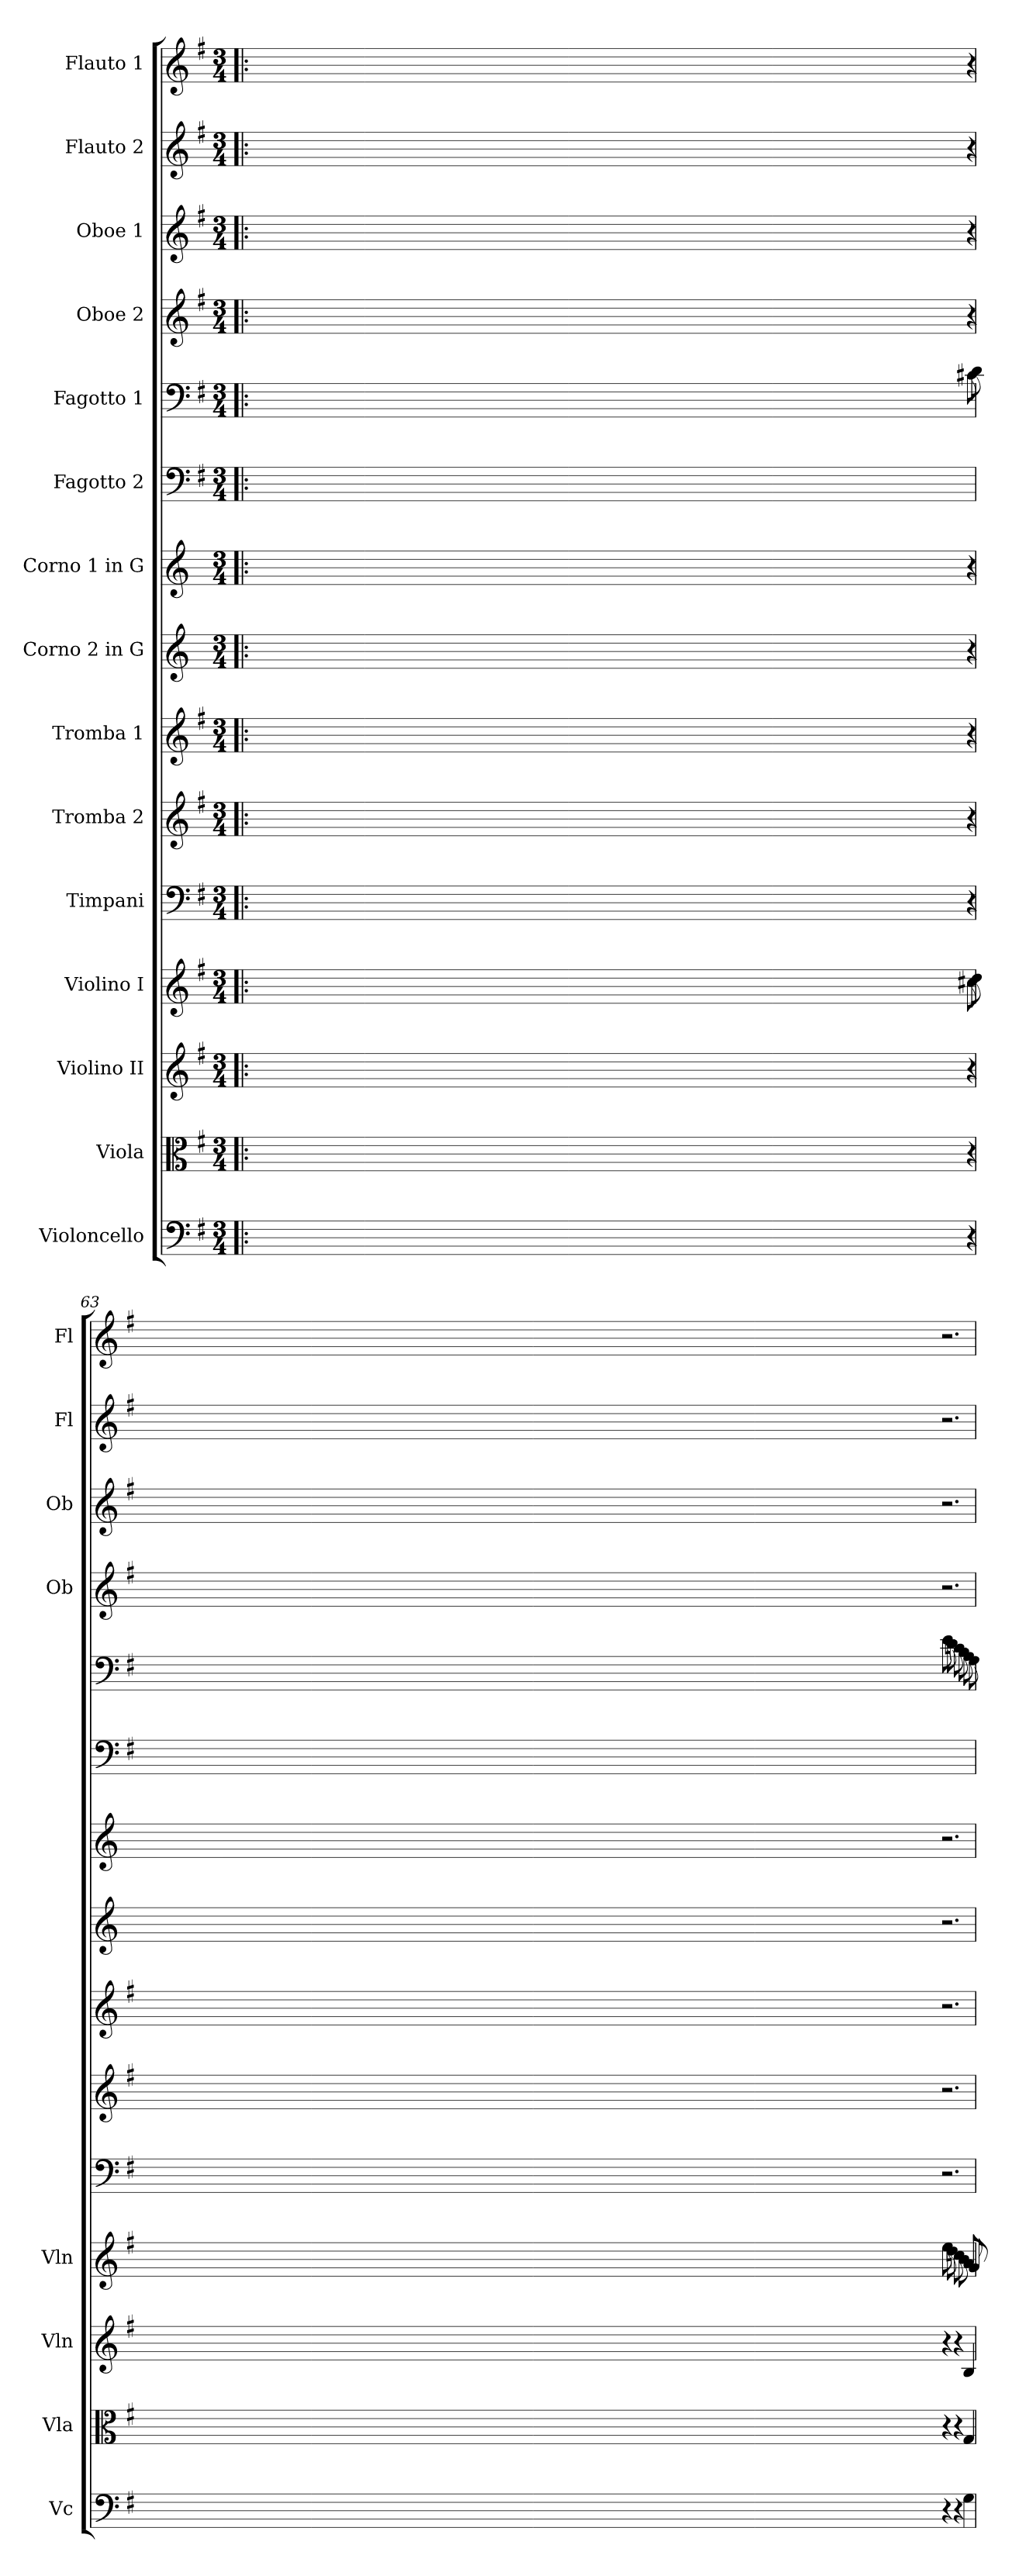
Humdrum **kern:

**kern	**kern	**kern	**kern	**kern	**kern	**kern	**kern	**kern	**kern	**kern	**kern	**kern	**kern	**kern
*part15	*part14	*part13	*part12	*part11	*part10	*part9	*part8	*part7	*part6	*part5	*part4	*part3	*part2	*part1
*staff15	*staff14	*staff13	*staff12	*staff11	*staff10	*staff9	*staff8	*staff7	*staff6	*staff5	*staff4	*staff3	*staff2	*staff1
*I"Violoncello	*I"Viola	*I"Violino II	*I"Violino I	*I"Timpani	*I"Tromba 2	*I"Tromba 1	*I"Corno 2 in G	*I"Corno 1 in G	*I"Fagotto 2	*I"Fagotto 1	*I"Oboe 2	*I"Oboe 1	*I"Flauto 2	*I"Flauto 1
*I'Vc	*I'Vla	*I'Vln	*I'Vln	*	*	*	*	*	*	*	*I'Ob	*I'Ob	*I'Fl	*I'Fl
*clefF4	*clefC3	*clefG2	*clefG2	*clefF4	*clefG2	*clefG2	*clefG2	*clefG2	*clefF4	*clefF4	*clefG2	*clefG2	*clefG2	*clefG2
*	*	*	*	*	*ITrd1c2	*ITrd1c2	*ITrd-4c-7	*ITrd-4c-7	*	*	*	*	*	*
*k[f#]	*k[f#]	*k[f#]	*k[f#]	*k[f#]	*k[b-]	*k[b-]	*k[f#]	*k[f#]	*k[f#]	*k[f#]	*k[f#]	*k[f#]	*k[f#]	*k[f#]
*G:	*G:	*G:	*G:	*G:	*F:	*F:	*G:	*G:	*G:	*G:	*G:	*G:	*G:	*G:
*M3/4	*M3/4	*M3/4	*M3/4	*M3/4	*M3/4	*M3/4	*M3/4	*M3/4	*M3/4	*M3/4	*M3/4	*M3/4	*M3/4	*M3/4
=!|:	=!|:	=!|:	=!|:	=!|:	=!|:	=!|:	=!|:	=!|:	=!|:	=!|:	=!|:	=!|:	=!|:	=!|:
1ryy	1ryy	1ryy	1ryy	1ryy	1ryy	1ryy	1ryy	1ryy	1ryy	1ryy	1ryy	1ryy	1ryy	1ryy
1ryy	1ryy	1ryy	1ryy	1ryy	1ryy	1ryy	1ryy	1ryy	1ryy	1ryy	1ryy	1ryy	1ryy	1ryy
1ryy	1ryy	1ryy	1ryy	1ryy	1ryy	1ryy	1ryy	1ryy	1ryy	1ryy	1ryy	1ryy	1ryy	1ryy
1ryy	1ryy	1ryy	1ryy	1ryy	1ryy	1ryy	1ryy	1ryy	1ryy	1ryy	1ryy	1ryy	1ryy	1ryy
1ryy	1ryy	1ryy	1ryy	1ryy	1ryy	1ryy	1ryy	1ryy	1ryy	1ryy	1ryy	1ryy	1ryy	1ryy
1ryy	1ryy	1ryy	1ryy	1ryy	1ryy	1ryy	1ryy	1ryy	1ryy	1ryy	1ryy	1ryy	1ryy	1ryy
1ryy	1ryy	1ryy	1ryy	1ryy	1ryy	1ryy	1ryy	1ryy	1ryy	1ryy	1ryy	1ryy	1ryy	1ryy
1ryy	1ryy	1ryy	1ryy	1ryy	1ryy	1ryy	1ryy	1ryy	1ryy	1ryy	1ryy	1ryy	1ryy	1ryy
1ryy	1ryy	1ryy	1ryy	1ryy	1ryy	1ryy	1ryy	1ryy	1ryy	1ryy	1ryy	1ryy	1ryy	1ryy
1ryy	1ryy	1ryy	1ryy	1ryy	1ryy	1ryy	1ryy	1ryy	1ryy	1ryy	1ryy	1ryy	1ryy	1ryy
1ryy	1ryy	1ryy	1ryy	1ryy	1ryy	1ryy	1ryy	1ryy	1ryy	1ryy	1ryy	1ryy	1ryy	1ryy
1ryy	1ryy	1ryy	1ryy	1ryy	1ryy	1ryy	1ryy	1ryy	1ryy	1ryy	1ryy	1ryy	1ryy	1ryy
1ryy	1ryy	1ryy	1ryy	1ryy	1ryy	1ryy	1ryy	1ryy	1ryy	1ryy	1ryy	1ryy	1ryy	1ryy
1ryy	1ryy	1ryy	1ryy	1ryy	1ryy	1ryy	1ryy	1ryy	1ryy	1ryy	1ryy	1ryy	1ryy	1ryy
1ryy	1ryy	1ryy	1ryy	1ryy	1ryy	1ryy	1ryy	1ryy	1ryy	1ryy	1ryy	1ryy	1ryy	1ryy
1ryy	1ryy	1ryy	1ryy	1ryy	1ryy	1ryy	1ryy	1ryy	1ryy	1ryy	1ryy	1ryy	1ryy	1ryy
1ryy	1ryy	1ryy	1ryy	1ryy	1ryy	1ryy	1ryy	1ryy	1ryy	1ryy	1ryy	1ryy	1ryy	1ryy
1ryy	1ryy	1ryy	1ryy	1ryy	1ryy	1ryy	1ryy	1ryy	1ryy	1ryy	1ryy	1ryy	1ryy	1ryy
1ryy	1ryy	1ryy	1ryy	1ryy	1ryy	1ryy	1ryy	1ryy	1ryy	1ryy	1ryy	1ryy	1ryy	1ryy
1ryy	1ryy	1ryy	1ryy	1ryy	1ryy	1ryy	1ryy	1ryy	1ryy	1ryy	1ryy	1ryy	1ryy	1ryy
1ryy	1ryy	1ryy	1ryy	1ryy	1ryy	1ryy	1ryy	1ryy	1ryy	1ryy	1ryy	1ryy	1ryy	1ryy
1ryy	1ryy	1ryy	1ryy	1ryy	1ryy	1ryy	1ryy	1ryy	1ryy	1ryy	1ryy	1ryy	1ryy	1ryy
1ryy	1ryy	1ryy	1ryy	1ryy	1ryy	1ryy	1ryy	1ryy	1ryy	1ryy	1ryy	1ryy	1ryy	1ryy
1ryy	1ryy	1ryy	1ryy	1ryy	1ryy	1ryy	1ryy	1ryy	1ryy	1ryy	1ryy	1ryy	1ryy	1ryy
1ryy	1ryy	1ryy	1ryy	1ryy	1ryy	1ryy	1ryy	1ryy	1ryy	1ryy	1ryy	1ryy	1ryy	1ryy
1ryy	1ryy	1ryy	1ryy	1ryy	1ryy	1ryy	1ryy	1ryy	1ryy	1ryy	1ryy	1ryy	1ryy	1ryy
1ryy	1ryy	1ryy	1ryy	1ryy	1ryy	1ryy	1ryy	1ryy	1ryy	1ryy	1ryy	1ryy	1ryy	1ryy
1ryy	1ryy	1ryy	1ryy	1ryy	1ryy	1ryy	1ryy	1ryy	1ryy	1ryy	1ryy	1ryy	1ryy	1ryy
1ryy	1ryy	1ryy	1ryy	1ryy	1ryy	1ryy	1ryy	1ryy	1ryy	1ryy	1ryy	1ryy	1ryy	1ryy
1ryy	1ryy	1ryy	1ryy	1ryy	1ryy	1ryy	1ryy	1ryy	1ryy	1ryy	1ryy	1ryy	1ryy	1ryy
1ryy	1ryy	1ryy	1ryy	1ryy	1ryy	1ryy	1ryy	1ryy	1ryy	1ryy	1ryy	1ryy	1ryy	1ryy
1ryy	1ryy	1ryy	1ryy	1ryy	1ryy	1ryy	1ryy	1ryy	1ryy	1ryy	1ryy	1ryy	1ryy	1ryy
1ryy	1ryy	1ryy	1ryy	1ryy	1ryy	1ryy	1ryy	1ryy	1ryy	1ryy	1ryy	1ryy	1ryy	1ryy
1ryy	1ryy	1ryy	1ryy	1ryy	1ryy	1ryy	1ryy	1ryy	1ryy	1ryy	1ryy	1ryy	1ryy	1ryy
1ryy	1ryy	1ryy	1ryy	1ryy	1ryy	1ryy	1ryy	1ryy	1ryy	1ryy	1ryy	1ryy	1ryy	1ryy
1ryy	1ryy	1ryy	1ryy	1ryy	1ryy	1ryy	1ryy	1ryy	1ryy	1ryy	1ryy	1ryy	1ryy	1ryy
1ryy	1ryy	1ryy	1ryy	1ryy	1ryy	1ryy	1ryy	1ryy	1ryy	1ryy	1ryy	1ryy	1ryy	1ryy
1ryy	1ryy	1ryy	1ryy	1ryy	1ryy	1ryy	1ryy	1ryy	1ryy	1ryy	1ryy	1ryy	1ryy	1ryy
1ryy	1ryy	1ryy	1ryy	1ryy	1ryy	1ryy	1ryy	1ryy	1ryy	1ryy	1ryy	1ryy	1ryy	1ryy
1ryy	1ryy	1ryy	1ryy	1ryy	1ryy	1ryy	1ryy	1ryy	1ryy	1ryy	1ryy	1ryy	1ryy	1ryy
1ryy	1ryy	1ryy	1ryy	1ryy	1ryy	1ryy	1ryy	1ryy	1ryy	1ryy	1ryy	1ryy	1ryy	1ryy
1ryy	1ryy	1ryy	1ryy	1ryy	1ryy	1ryy	1ryy	1ryy	1ryy	1ryy	1ryy	1ryy	1ryy	1ryy
1ryy	1ryy	1ryy	1ryy	1ryy	1ryy	1ryy	1ryy	1ryy	1ryy	1ryy	1ryy	1ryy	1ryy	1ryy
1ryy	1ryy	1ryy	1ryy	1ryy	1ryy	1ryy	1ryy	1ryy	1ryy	1ryy	1ryy	1ryy	1ryy	1ryy
1ryy	1ryy	1ryy	1ryy	1ryy	1ryy	1ryy	1ryy	1ryy	1ryy	1ryy	1ryy	1ryy	1ryy	1ryy
1ryy	1ryy	1ryy	1ryy	1ryy	1ryy	1ryy	1ryy	1ryy	1ryy	1ryy	1ryy	1ryy	1ryy	1ryy
2.ryy	2.ryy	2.ryy	2.ryy	2.ryy	2.ryy	2.ryy	2.ryy	2.ryy	2.ryy	2.ryy	2.ryy	2.ryy	2.ryy	2.ryy
4r	4r	4r	8cc#X	4r	4r	4r	4r	4r	4ryy	8c#X	4r	4r	4r	4r
.	.	.	8dd	.	.	.	.	.	.	8d	.	.	.	.
=63	=63	=63	=63	=63	=63	=63	=63	=63	=63	=63	=63	=63	=63	=63
1ryy	1ryy	1ryy	1ryy	1ryy	1ryy	1ryy	1ryy	1ryy	1ryy	1ryy	1ryy	1ryy	1ryy	1ryy
1ryy	1ryy	1ryy	1ryy	1ryy	1ryy	1ryy	1ryy	1ryy	1ryy	1ryy	1ryy	1ryy	1ryy	1ryy
1ryy	1ryy	1ryy	1ryy	1ryy	1ryy	1ryy	1ryy	1ryy	1ryy	1ryy	1ryy	1ryy	1ryy	1ryy
1ryy	1ryy	1ryy	1ryy	1ryy	1ryy	1ryy	1ryy	1ryy	1ryy	1ryy	1ryy	1ryy	1ryy	1ryy
1ryy	1ryy	1ryy	1ryy	1ryy	1ryy	1ryy	1ryy	1ryy	1ryy	1ryy	1ryy	1ryy	1ryy	1ryy
1ryy	1ryy	1ryy	1ryy	1ryy	1ryy	1ryy	1ryy	1ryy	1ryy	1ryy	1ryy	1ryy	1ryy	1ryy
1ryy	1ryy	1ryy	1ryy	1ryy	1ryy	1ryy	1ryy	1ryy	1ryy	1ryy	1ryy	1ryy	1ryy	1ryy
1ryy	1ryy	1ryy	1ryy	1ryy	1ryy	1ryy	1ryy	1ryy	1ryy	1ryy	1ryy	1ryy	1ryy	1ryy
1ryy	1ryy	1ryy	1ryy	1ryy	1ryy	1ryy	1ryy	1ryy	1ryy	1ryy	1ryy	1ryy	1ryy	1ryy
1ryy	1ryy	1ryy	1ryy	1ryy	1ryy	1ryy	1ryy	1ryy	1ryy	1ryy	1ryy	1ryy	1ryy	1ryy
1ryy	1ryy	1ryy	1ryy	1ryy	1ryy	1ryy	1ryy	1ryy	1ryy	1ryy	1ryy	1ryy	1ryy	1ryy
1ryy	1ryy	1ryy	1ryy	1ryy	1ryy	1ryy	1ryy	1ryy	1ryy	1ryy	1ryy	1ryy	1ryy	1ryy
1ryy	1ryy	1ryy	1ryy	1ryy	1ryy	1ryy	1ryy	1ryy	1ryy	1ryy	1ryy	1ryy	1ryy	1ryy
1ryy	1ryy	1ryy	1ryy	1ryy	1ryy	1ryy	1ryy	1ryy	1ryy	1ryy	1ryy	1ryy	1ryy	1ryy
1ryy	1ryy	1ryy	1ryy	1ryy	1ryy	1ryy	1ryy	1ryy	1ryy	1ryy	1ryy	1ryy	1ryy	1ryy
1ryy	1ryy	1ryy	1ryy	1ryy	1ryy	1ryy	1ryy	1ryy	1ryy	1ryy	1ryy	1ryy	1ryy	1ryy
1ryy	1ryy	1ryy	1ryy	1ryy	1ryy	1ryy	1ryy	1ryy	1ryy	1ryy	1ryy	1ryy	1ryy	1ryy
1ryy	1ryy	1ryy	1ryy	1ryy	1ryy	1ryy	1ryy	1ryy	1ryy	1ryy	1ryy	1ryy	1ryy	1ryy
1ryy	1ryy	1ryy	1ryy	1ryy	1ryy	1ryy	1ryy	1ryy	1ryy	1ryy	1ryy	1ryy	1ryy	1ryy
1ryy	1ryy	1ryy	1ryy	1ryy	1ryy	1ryy	1ryy	1ryy	1ryy	1ryy	1ryy	1ryy	1ryy	1ryy
1ryy	1ryy	1ryy	1ryy	1ryy	1ryy	1ryy	1ryy	1ryy	1ryy	1ryy	1ryy	1ryy	1ryy	1ryy
1ryy	1ryy	1ryy	1ryy	1ryy	1ryy	1ryy	1ryy	1ryy	1ryy	1ryy	1ryy	1ryy	1ryy	1ryy
1ryy	1ryy	1ryy	1ryy	1ryy	1ryy	1ryy	1ryy	1ryy	1ryy	1ryy	1ryy	1ryy	1ryy	1ryy
1ryy	1ryy	1ryy	1ryy	1ryy	1ryy	1ryy	1ryy	1ryy	1ryy	1ryy	1ryy	1ryy	1ryy	1ryy
1ryy	1ryy	1ryy	1ryy	1ryy	1ryy	1ryy	1ryy	1ryy	1ryy	1ryy	1ryy	1ryy	1ryy	1ryy
1ryy	1ryy	1ryy	1ryy	1ryy	1ryy	1ryy	1ryy	1ryy	1ryy	1ryy	1ryy	1ryy	1ryy	1ryy
1ryy	1ryy	1ryy	1ryy	1ryy	1ryy	1ryy	1ryy	1ryy	1ryy	1ryy	1ryy	1ryy	1ryy	1ryy
1ryy	1ryy	1ryy	1ryy	1ryy	1ryy	1ryy	1ryy	1ryy	1ryy	1ryy	1ryy	1ryy	1ryy	1ryy
1ryy	1ryy	1ryy	1ryy	1ryy	1ryy	1ryy	1ryy	1ryy	1ryy	1ryy	1ryy	1ryy	1ryy	1ryy
1ryy	1ryy	1ryy	1ryy	1ryy	1ryy	1ryy	1ryy	1ryy	1ryy	1ryy	1ryy	1ryy	1ryy	1ryy
1ryy	1ryy	1ryy	1ryy	1ryy	1ryy	1ryy	1ryy	1ryy	1ryy	1ryy	1ryy	1ryy	1ryy	1ryy
1ryy	1ryy	1ryy	1ryy	1ryy	1ryy	1ryy	1ryy	1ryy	1ryy	1ryy	1ryy	1ryy	1ryy	1ryy
1ryy	1ryy	1ryy	1ryy	1ryy	1ryy	1ryy	1ryy	1ryy	1ryy	1ryy	1ryy	1ryy	1ryy	1ryy
1ryy	1ryy	1ryy	1ryy	1ryy	1ryy	1ryy	1ryy	1ryy	1ryy	1ryy	1ryy	1ryy	1ryy	1ryy
1ryy	1ryy	1ryy	1ryy	1ryy	1ryy	1ryy	1ryy	1ryy	1ryy	1ryy	1ryy	1ryy	1ryy	1ryy
1ryy	1ryy	1ryy	1ryy	1ryy	1ryy	1ryy	1ryy	1ryy	1ryy	1ryy	1ryy	1ryy	1ryy	1ryy
1ryy	1ryy	1ryy	1ryy	1ryy	1ryy	1ryy	1ryy	1ryy	1ryy	1ryy	1ryy	1ryy	1ryy	1ryy
1ryy	1ryy	1ryy	1ryy	1ryy	1ryy	1ryy	1ryy	1ryy	1ryy	1ryy	1ryy	1ryy	1ryy	1ryy
1ryy	1ryy	1ryy	1ryy	1ryy	1ryy	1ryy	1ryy	1ryy	1ryy	1ryy	1ryy	1ryy	1ryy	1ryy
1ryy	1ryy	1ryy	1ryy	1ryy	1ryy	1ryy	1ryy	1ryy	1ryy	1ryy	1ryy	1ryy	1ryy	1ryy
1ryy	1ryy	1ryy	1ryy	1ryy	1ryy	1ryy	1ryy	1ryy	1ryy	1ryy	1ryy	1ryy	1ryy	1ryy
1ryy	1ryy	1ryy	1ryy	1ryy	1ryy	1ryy	1ryy	1ryy	1ryy	1ryy	1ryy	1ryy	1ryy	1ryy
1ryy	1ryy	1ryy	1ryy	1ryy	1ryy	1ryy	1ryy	1ryy	1ryy	1ryy	1ryy	1ryy	1ryy	1ryy
1ryy	1ryy	1ryy	1ryy	1ryy	1ryy	1ryy	1ryy	1ryy	1ryy	1ryy	1ryy	1ryy	1ryy	1ryy
1ryy	1ryy	1ryy	1ryy	1ryy	1ryy	1ryy	1ryy	1ryy	1ryy	1ryy	1ryy	1ryy	1ryy	1ryy
1ryy	1ryy	1ryy	1ryy	1ryy	1ryy	1ryy	1ryy	1ryy	1ryy	1ryy	1ryy	1ryy	1ryy	1ryy
1ryy	1ryy	1ryy	1ryy	1ryy	1ryy	1ryy	1ryy	1ryy	1ryy	1ryy	1ryy	1ryy	1ryy	1ryy
4r	4r	4r	8ee	2.r	2.r	2.r	2.r	2.r	2.ryy	8e	2.r	2.r	2.r	2.r
.	.	.	8dd	.	.	.	.	.	.	8d	.	.	.	.
4r	4r	4r	8ccn	.	.	.	.	.	.	8cn	.	.	.	.
.	.	.	8b	.	.	.	.	.	.	8B	.	.	.	.
4G	4G	4B	8a	.	.	.	.	.	.	8A	.	.	.	.
.	.	.	8g	.	.	.	.	.	.	8G	.	.	.	.
=	=	=	=	=	=	=	=	=	=	=	=	=	=	=
*-	*-	*-	*-	*-	*-	*-	*-	*-	*-	*-	*-	*-	*-	*-
